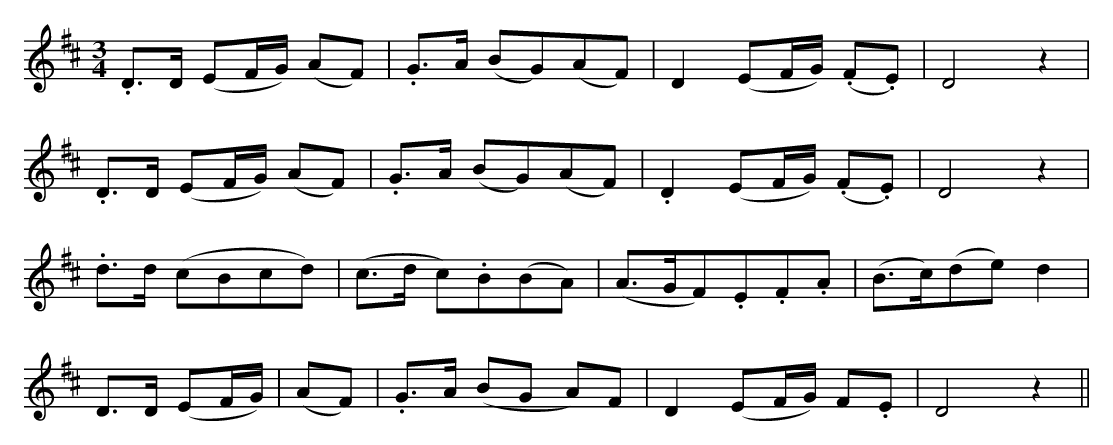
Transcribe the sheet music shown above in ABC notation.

X:1
M:3/4
K:D
.D>D (EF/G/) (AF)|.G>A (BG)(AF)|D2 (EF/G/) (.F.E)|D4 z2|
.D>D (EF/G/) (AF)|.G>A (BG)(AF)|.D2 (EF/G/) (.F.E)|D4 z2|
.d>d (cBcd)|(c>d c).B(BA)|(A>GF).E.F.A|(B>c)(de) d2|
D>D (EF/G/)|(AF)|.G>A (BG A)F|D2 (EF/G/) F.E|D4 z2||
